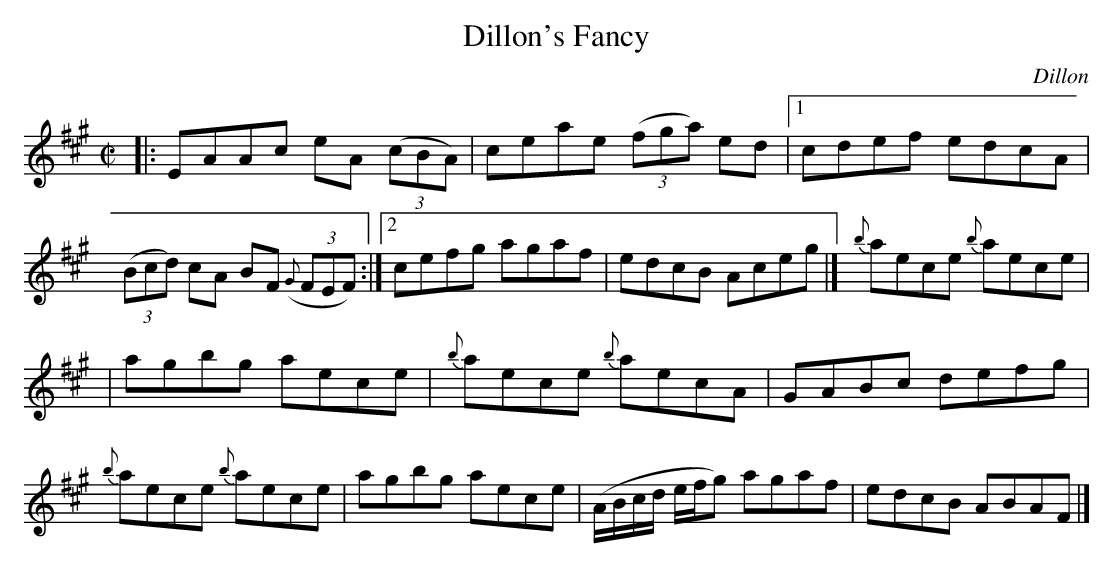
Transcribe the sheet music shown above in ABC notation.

X:1
T: Dillon's Fancy
M: C|
L: 1/8
O: Dillon
K: A
|:\
EAAc eA (3(cBA) | ceae (3(fga) ed |\
[1 cdef edcA | (3(Bcd) cA BF (3({G}FEF) :|\
[2 cefg agaf | edcB Aceg |] {b}aece {b}aece |
| agbg aece \
| {b}aece {b}aecA | GABc defg \
| {b}aece {b}aece | agbg aece \
| (A/B/c/d/ e/f/g) agaf | edcB ABAF |]
